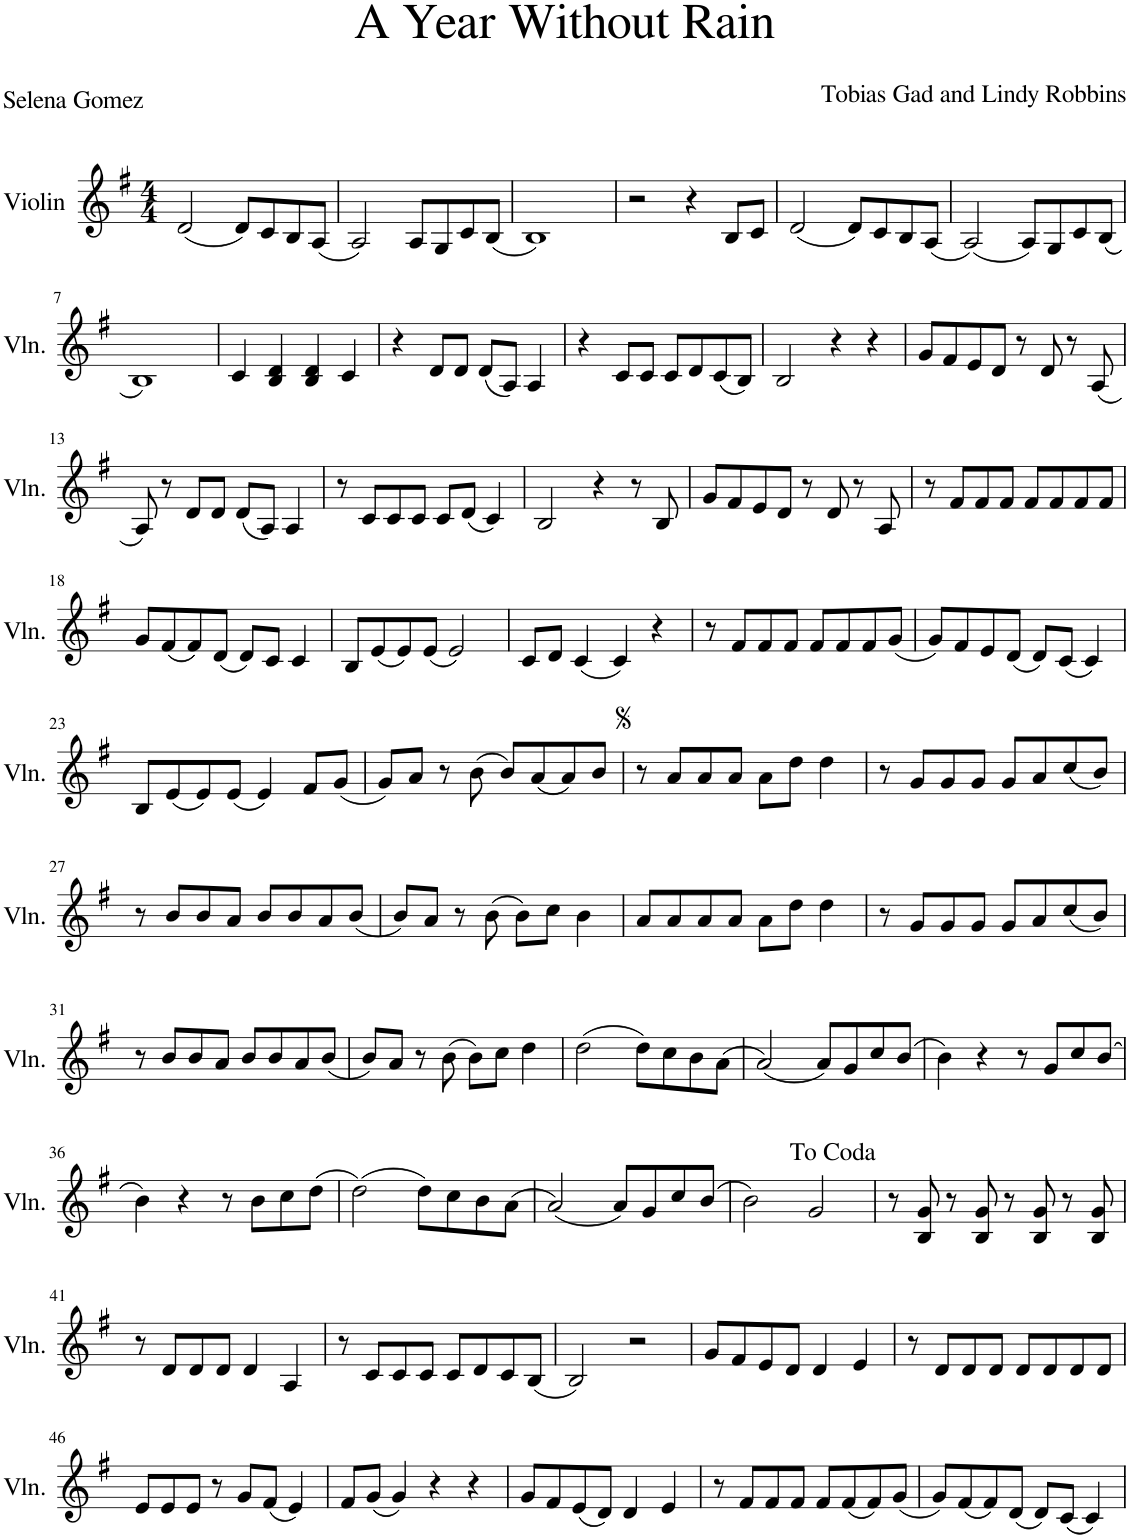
**kern
*part1
*staff1
*I"Violin
*I'Vln.
*clefG2
*k[f#]
*M4/4
=1
(2d/
8d/L)
8c/
8B/
(8A/J
=2
2A/)
8A/L
8G/
8c/
(8B/J
=3
1B)
=4
2r
4r
8B/L
8c/J
=5
(2d/
8d/L)
8c/
8B/
(8A/J
=6
(2A/)
8A/L)
8G/
8c/
(8B/J
!!LO:LB:g=z
=7
1B)
=8
4c/
4B/ 4d/
4B/ 4d/
4c/
=9
4r
8d/L
8d/J
(8d/L
8A/J)
4A/
=10
4r
8c/L
8c/J
8c/L
8d/
(8c/
8B/J)
=11
2B/
4r
4r
=12
8g/L
8f#/
8e/
8d/J
8r
8d/
8r
(8A/
!!LO:LB:g=z
=13
8A/)
8r
8d/L
8d/J
(8d/L
8A/J)
4A/
=14
8r
8c/L
8c/
8c/J
8c/L
(8d/J
4c/)
=15
2B/
4r
8r
8B/
=16
8g/L
8f#/
8e/
8d/J
8r
8d/
8r
8A/
=17
8r
8f#/L
8f#/
8f#/J
8f#/L
8f#/
8f#/
8f#/J
!!LO:LB:g=z
=18
8g/L
(8f#/
8f#/)
(8d/J
8d/L)
8c/J
4c/
=19
8B/L
(8e/
8e/)
(8e/J
2e/)
=20
8c/L
8d/J
(4c/
4c/)
4r
=21
8r
8f#/L
8f#/
8f#/J
8f#/L
8f#/
8f#/
(8g/J
=22
8g/L)
8f#/
8e/
(8d/J
8d/L)
(8c/J
4c/)
!!LO:LB:g=z
=23
8B/L
(8e/
8e/)
(8e/J
4e/)
8f#/L
(8g/J
=24
8g/L)
8a/J
8r
(8b\
8b/L)
(8a/
8a/)
8b/J
=25
8r
8a/L
8a/
8a/J
8a\L
8dd\J
4dd\
=26
8r
8g/L
8g/
8g/J
8g/L
8a/
(8cc/
8b/J)
!!LO:LB:g=z
=27
8r
8b/L
8b/
8a/J
8b/L
8b/
8a/
(8b/J
=28
8b/L)
8a/J
8r
(8b\
8b\L)
8cc\J
4b\
=29
8a/L
8a/
8a/
8a/J
8a\L
8dd\J
4dd\
=30
8r
8g/L
8g/
8g/J
8g/L
8a/
(8cc/
8b/J)
!!LO:LB:g=z
=31
8r
8b/L
8b/
8a/J
8b/L
8b/
8a/
(8b/J
=32
8b/L)
8a/J
8r
(8b\
8b\L)
8cc\J
4dd\
=33
(2dd\
8dd\L)
8cc\
8b\
(8a\J
=34
(2a/)
8a/L)
8g/
8cc/
(8b/J
=35
4b\)
4r
8r
8g/L
8cc/
(8b/J
!!LO:LB:g=z
=36
4b\)
4r
8r
8b\L
8cc\
(8dd\J
=37
(2dd\)
8dd\L)
8cc\
8b\
(8a\J
=38
(2a/)
8a/L)
8g/
8cc/
(8b/J
=39
2b\)
2g/
=40
8r
8B/ 8g/
8r
8B/ 8g/
8r
8B/ 8g/
8r
8B/ 8g/
!!LO:LB:g=z
=41
8r
8d/L
8d/
8d/J
4d/
4A/
=42
8r
8c/L
8c/
8c/J
8c/L
8d/
8c/
(8B/J
=43
2B/)
2r
=44
8g/L
8f#/
8e/
8d/J
4d/
4e/
=45
8r
8d/L
8d/
8d/J
8d/L
8d/
8d/
8d/J
!!LO:LB:g=z
=46
8e/L
8e/
8e/J
8r
8g/L
(8f#/J
4e/)
=47
8f#/L
(8g/J
4g/)
4r
4r
=48
8g/L
8f#/
(8e/
8d/J)
4d/
4e/
=49
8r
8f#/L
8f#/
8f#/J
8f#/L
(8f#/
8f#/)
(8g/J
=50
8g/L)
(8f#/
8f#/)
(8d/J
8d/L)
(8c/J
4c/)
=
*-
